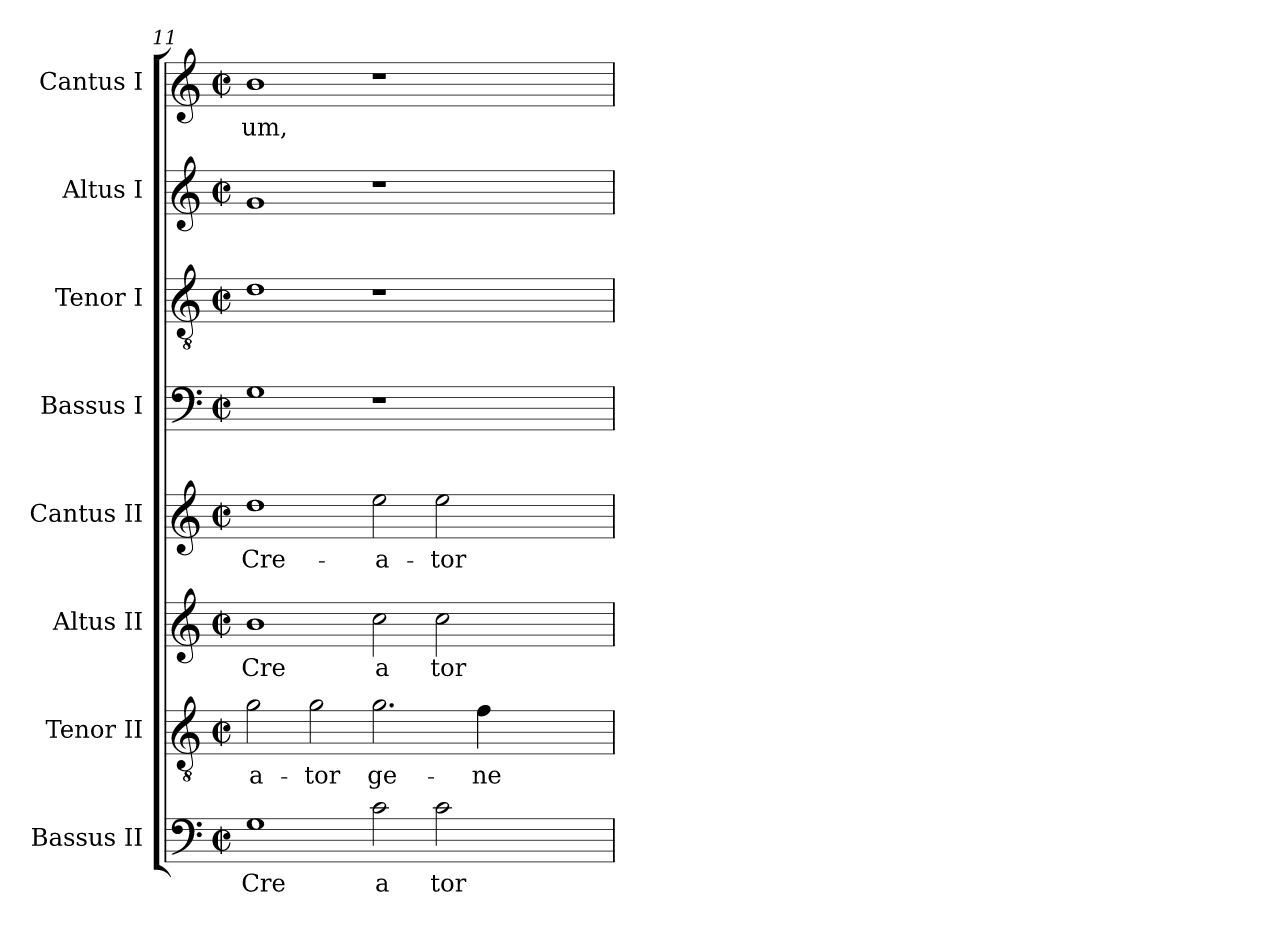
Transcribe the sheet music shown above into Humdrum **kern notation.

**kern	**text	**kern	**text	**kern	**text	**kern	**text	**kern	**kern	**kern	**kern	**text
*part8	*part8	*part7	*part7	*part6	*part6	*part5	*part5	*part4	*part3	*part2	*part1	*part1
*staff8	*staff8	*staff7	*staff7	*staff6	*staff6	*staff5	*staff5	*staff4	*staff3	*staff2	*staff1	*staff1
*I"Bassus II	*	*I"Tenor II	*	*I"Altus II	*	*I"Cantus II	*	*I"Bassus I	*I"Tenor I	*I"Altus I	*I"Cantus I	*
*clefF4	*	*clefGv2	*	*clefG2	*	*clefG2	*	*clefF4	*clefGv2	*clefG2	*clefG2	*
*M2/2	*	*M2/2	*	*M2/2	*	*M2/2	*	*M2/2	*M2/2	*M2/2	*M2/2	*
*met(c|)	*	*met(c|)	*	*met(c|)	*	*met(c|)	*	*met(c|)	*met(c|)	*met(c|)	*met(c|)	*
=11	=11	=11	=11	=11	=11	=11	=11	=11	=11	=11	=11	=11
!	!LO:LY:b:cj	!	!LO:LY:b:cj	!	!LO:LY:b:cj	!	!LO:LY:b:cj	!	!	!	!	!LO:LY:b:cj
1G	Cre	2g\	-a-	1b	Cre	1dd	Cre-	1G	1d	1g	1b	-um,
!	!	!	!LO:LY:b:cj	!	!	!	!	!	!	!	!	!
.	.	2g\	-tor	.	.	.	.	.	.	.	.	.
!	!LO:LY:b:cj	!	!LO:LY:b:cj	!	!LO:LY:b:cj	!	!LO:LY:b:cj	!LO:N:vis=1	!LO:N:vis=1	!LO:N:vis=1	!LO:N:vis=1	!
2c\	a	2.g\	ge-	2cc\	a	2ee\	-a-	0r	0r	0r	0r	.
!	!LO:LY:b:cj	!	!	!	!LO:LY:b:cj	!	!LO:LY:b:cj	!	!	!	!	!
2c\	tor	.	.	2cc\	tor	2ee\	-tor	.	.	.	.	.
!	!	!	!LO:LY:b:cj	!	!	!	!	!	!	!	!	!
.	.	4f\	-ne-	.	.	.	.	.	.	.	.	.
1ryy	.	1ryy	.	1ryy	.	1ryy	.	.	.	.	.	.
=	=	=	=	=	=	=	=	=	=	=	=	=
*-	*-	*-	*-	*-	*-	*-	*-	*-	*-	*-	*-	*-
